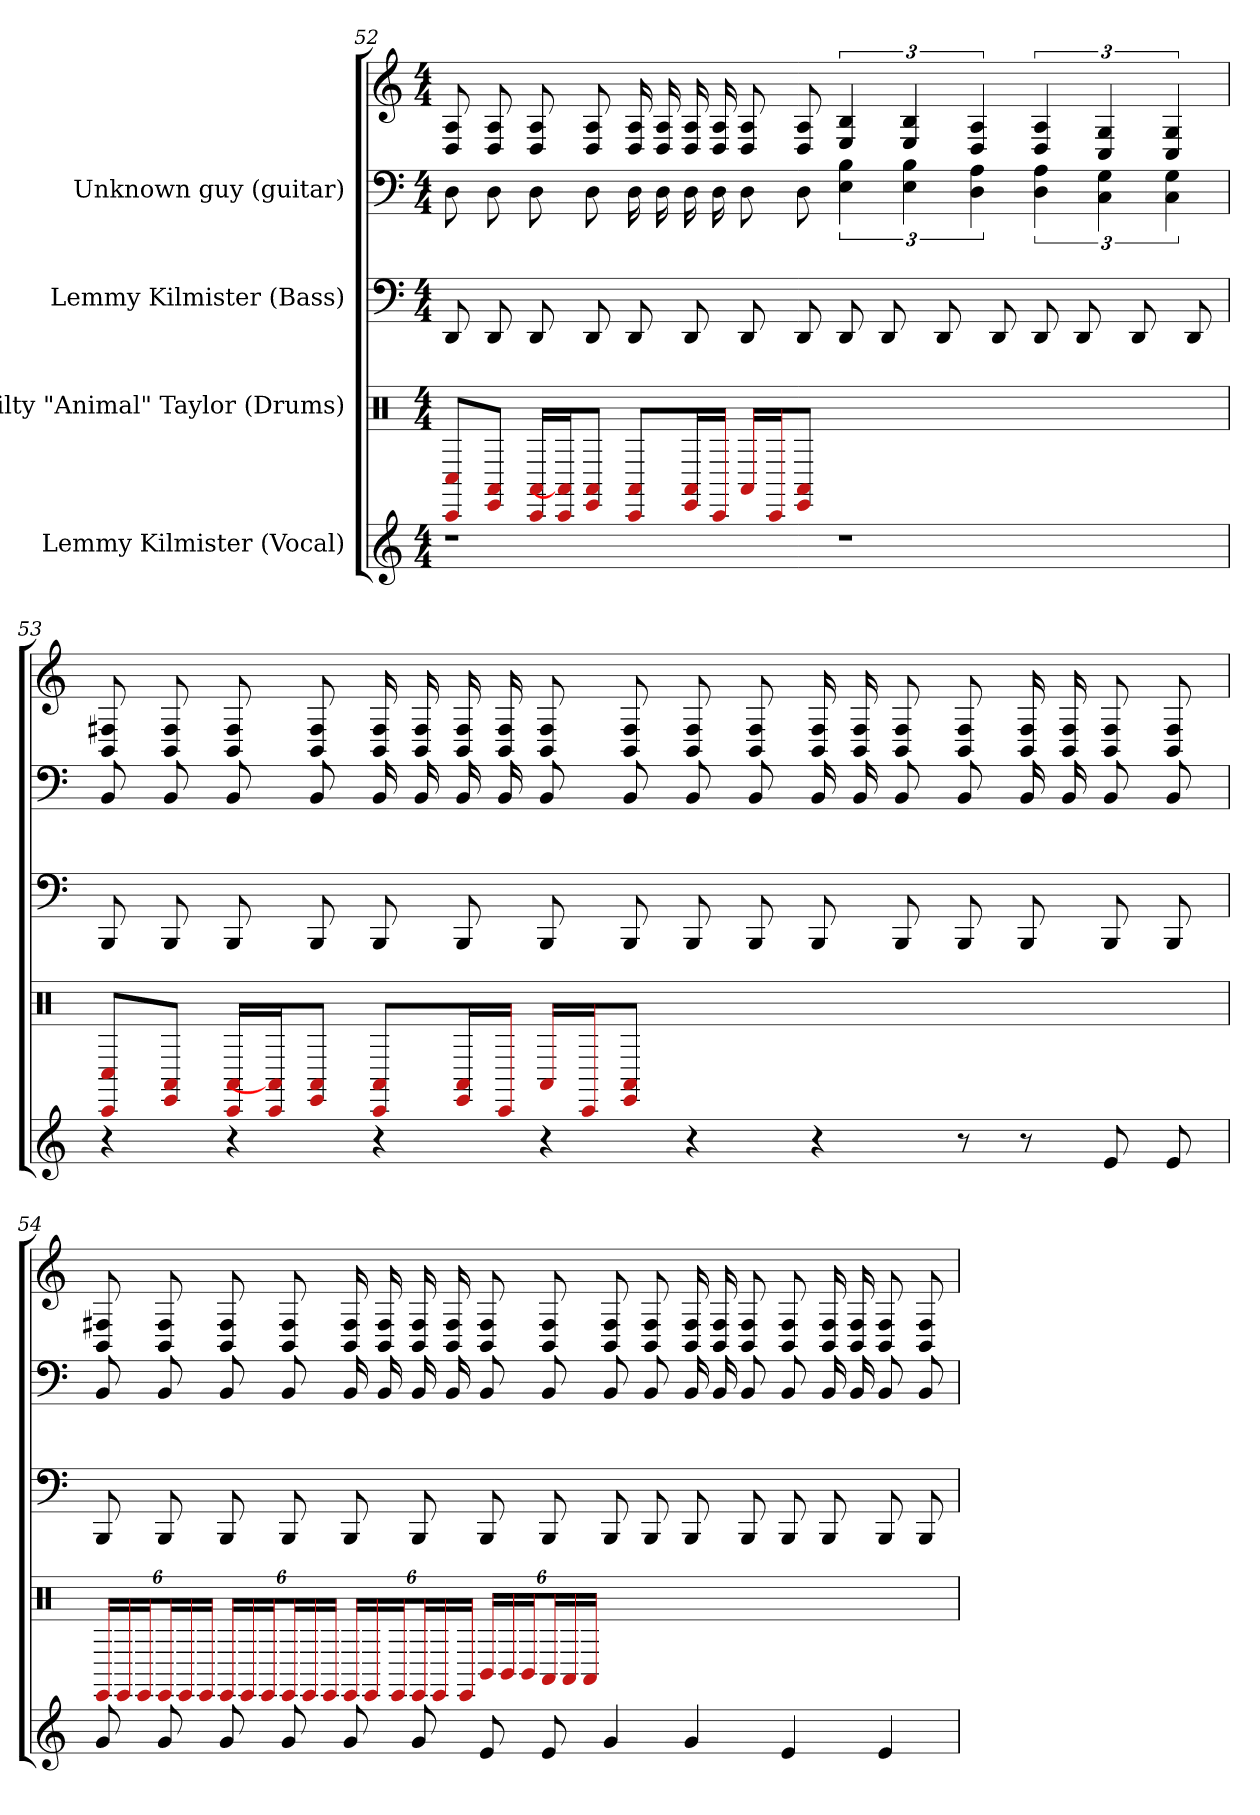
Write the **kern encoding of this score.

**kern	**kern	**kern	**kern	**kern
*part5	*part4	*part3	*part2	*part1
*staff5	*staff4	*staff3	*staff2	*staff1
*I"Lemmy Kilmister (Vocal)	*I"Philty "Animal" Taylor (Drums)	*I"Lemmy Kilmister (Bass)	*I"Unknown guy (guitar)	*I""Fast" Eddie Clarke (Guitar)
*	*clefX	*	*	*
*k[]	*k[]	*k[]	*k[]	*k[]
*M4/4	*M4/4	*M4/4	*M4/4	*M4/4
=52	=52	=52	=52	=52
1r	8C#/ 8CC/L	8DD	8D	8A 8D
.	8AA#/ 8EE/J	8DD	8D	8A 8D
.	16AA#/ 16CC/LL	8DD	8D	8A 8D
.	16AA#]/ 16CC/J	.	.	.
.	8AA#/ 8EE/J	8DD	8D	8A 8D
.	8AA#/ 8CC/L	8DD	16D	16A 16D
.	.	.	16D	16A 16D
.	16AA#/ 16EE/L	8DD	16D	16A 16D
.	16CC/JJ	.	16D	16A 16D
.	16AA#/LL	8DD	8D	8A 8D
.	16CC/J	.	.	.
.	8AA#/ 8EE/J	8DD	8D	8A 8D
1r	1ryy	8DD	6B 6E	6B 6E
.	.	8DD	.	.
.	.	.	6B 6E	6B 6E
.	.	8DD	.	.
.	.	.	6A 6D	6A 6D
.	.	8DD	.	.
.	.	8DD	6A 6D	6A 6D
.	.	8DD	.	.
.	.	.	6G 6C	6G 6C
.	.	8DD	.	.
.	.	.	6G 6C	6G 6C
.	.	8DD	.	.
=53	=53	=53	=53	=53
4r	8C#/ 8CC/L	8BBB	8BB	8F# 8BB
.	8AA#/ 8EE/J	8BBB	8BB	8F# 8BB
4r	16AA#/ 16CC/LL	8BBB	8BB	8F# 8BB
.	16AA#]/ 16CC/J	.	.	.
.	8AA#/ 8EE/J	8BBB	8BB	8F# 8BB
4r	8AA#/ 8CC/L	8BBB	16BB	16F# 16BB
.	.	.	16BB	16F# 16BB
.	16AA#/ 16EE/L	8BBB	16BB	16F# 16BB
.	16CC/JJ	.	16BB	16F# 16BB
4r	16AA#/LL	8BBB	8BB	8F# 8BB
.	16CC/J	.	.	.
.	8AA#/ 8EE/J	8BBB	8BB	8F# 8BB
4r	1ryy	8BBB	8BB	8F# 8BB
.	.	8BBB	8BB	8F# 8BB
4r	.	8BBB	16BB	16F# 16BB
.	.	.	16BB	16F# 16BB
.	.	8BBB	8BB	8F# 8BB
8r	.	8BBB	8BB	8F# 8BB
8r	.	8BBB	16BB	16F# 16BB
.	.	.	16BB	16F# 16BB
8e	.	8BBB	8BB	8F# 8BB
8e	.	8BBB	8BB	8F# 8BB
=54	=54	=54	=54	=54
8g	24EE/LL	8BBB	8BB	8F# 8BB
.	24EE/	.	.	.
.	24EE/J	.	.	.
8g	24EE/L	8BBB	8BB	8F# 8BB
.	24EE/	.	.	.
.	24EE/JJ	.	.	.
8g	24EE/LL	8BBB	8BB	8F# 8BB
.	24EE/	.	.	.
.	24EE/J	.	.	.
8g	24EE/L	8BBB	8BB	8F# 8BB
.	24EE/	.	.	.
.	24EE/JJ	.	.	.
8g	24EE/LL	8BBB	16BB	16F# 16BB
.	24EE/	.	.	.
.	.	.	16BB	16F# 16BB
.	24EE/J	.	.	.
8g	24EE/L	8BBB	16BB	16F# 16BB
.	24EE/	.	.	.
.	.	.	16BB	16F# 16BB
.	24EE/JJ	.	.	.
8e	24BB/LL	8BBB	8BB	8F# 8BB
.	24BB/	.	.	.
.	24BB/J	.	.	.
8e	24AA/L	8BBB	8BB	8F# 8BB
.	24AA/	.	.	.
.	24AA/JJ	.	.	.
4g	1ryy	8BBB	8BB	8F# 8BB
.	.	8BBB	8BB	8F# 8BB
4g	.	8BBB	16BB	16F# 16BB
.	.	.	16BB	16F# 16BB
.	.	8BBB	8BB	8F# 8BB
4e	.	8BBB	8BB	8F# 8BB
.	.	8BBB	16BB	16F# 16BB
.	.	.	16BB	16F# 16BB
4e	.	8BBB	8BB	8F# 8BB
.	.	8BBB	8BB	8F# 8BB
=	=	=	=	=
*-	*-	*-	*-	*-
